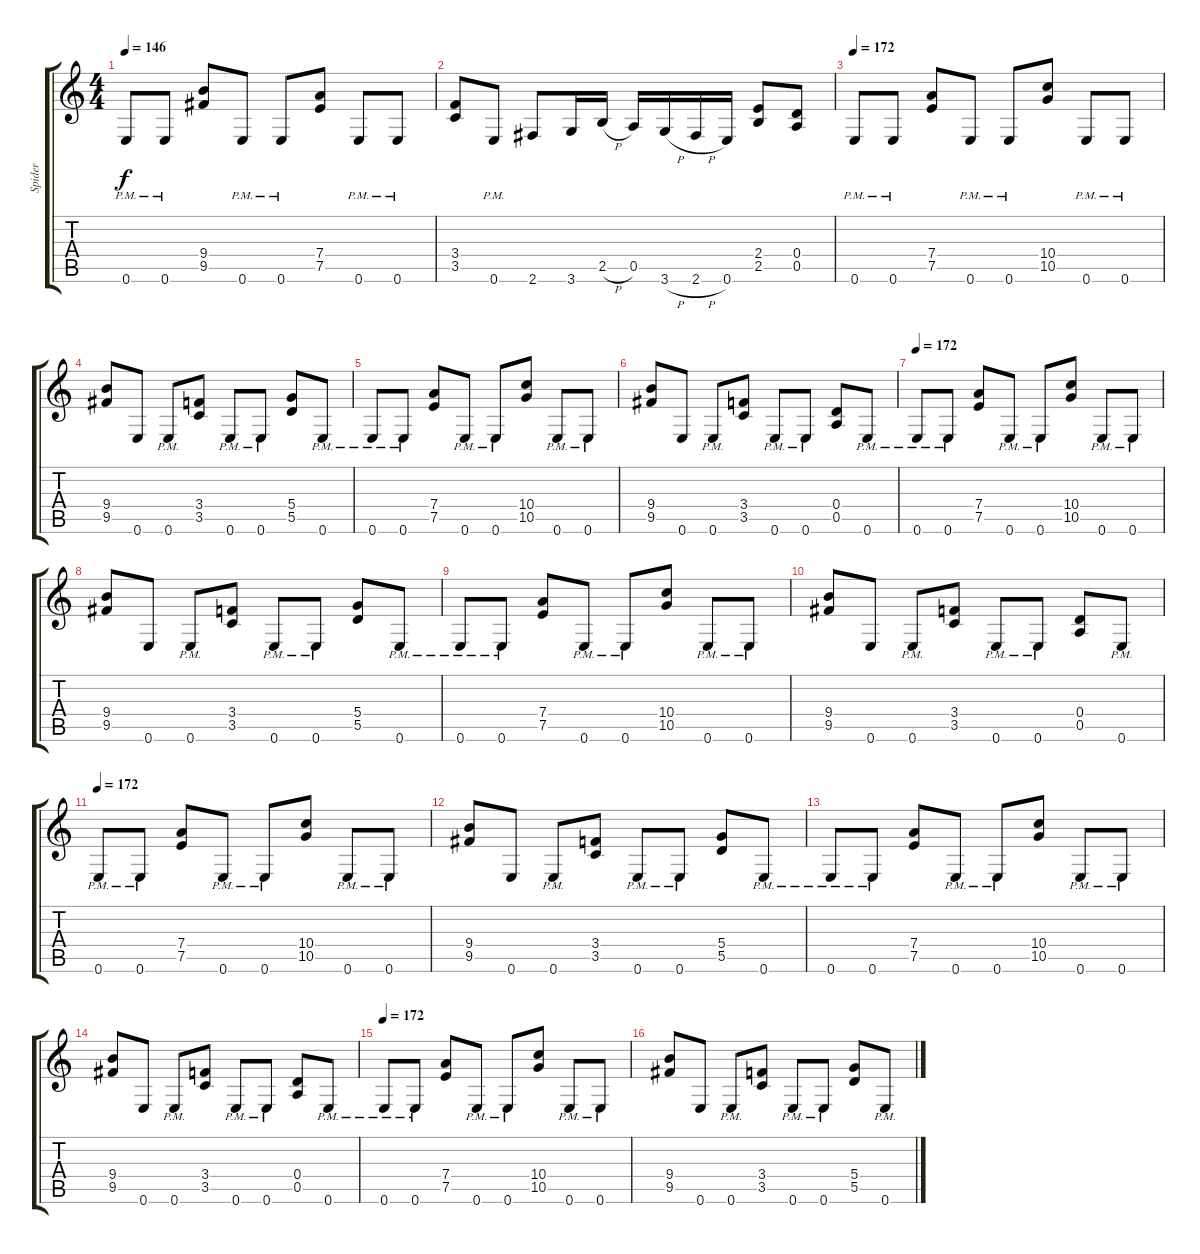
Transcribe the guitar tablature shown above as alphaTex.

\track ("Spider" "Spider") {instrument distortionguitar}
\staff {score tabs}
\tuning (E4 B3 G3 D3 A2 E2) {hide}
\ts (4 4)
\tempo 146
\clef g2
\ks c
0.6{pm}.8{dy f} 0.6{pm}.8 (9.4 9.5).8 0.6{pm}.8 0.6{pm}.8 (7.4 7.5).8 0.6{pm}.8 0.6{pm}.8 |
(3.4 3.5).8 0.6{pm}.8 2.6.8 3.6.16 2.5{h}.16 0.5.16 3.6{h}.16 2.6{h}.16 0.6.16 (2.4 2.5).8 (0.4 0.5).8 |
\tempo 172
0.6{pm}.8 0.6{pm}.8 (7.4 7.5).8 0.6{pm}.8 0.6{pm}.8 (10.4 10.5).8 0.6{pm}.8 0.6{pm}.8 |
(9.4 9.5).8 0.6.8 0.6{pm}.8 (3.4 3.5).8 0.6{pm}.8 0.6{pm}.8 (5.4 5.5).8 0.6{pm}.8 |
0.6{pm}.8 0.6{pm}.8 (7.4 7.5).8 0.6{pm}.8 0.6{pm}.8 (10.4 10.5).8 0.6{pm}.8 0.6{pm}.8 |
(9.4 9.5).8 0.6.8 0.6{pm}.8 (3.4 3.5).8 0.6{pm}.8 0.6{pm}.8 (0.4 0.5).8 0.6{pm}.8 |
\tempo 172
0.6{pm}.8 0.6{pm}.8 (7.4 7.5).8 0.6{pm}.8 0.6{pm}.8 (10.4 10.5).8 0.6{pm}.8 0.6{pm}.8 |
(9.4 9.5).8 0.6.8 0.6{pm}.8 (3.4 3.5).8 0.6{pm}.8 0.6{pm}.8 (5.4 5.5).8 0.6{pm}.8 |
0.6{pm}.8 0.6{pm}.8 (7.4 7.5).8 0.6{pm}.8 0.6{pm}.8 (10.4 10.5).8 0.6{pm}.8 0.6{pm}.8 |
(9.4 9.5).8 0.6.8 0.6{pm}.8 (3.4 3.5).8 0.6{pm}.8 0.6{pm}.8 (0.4 0.5).8 0.6{pm}.8 |
\tempo 172
0.6{pm}.8 0.6{pm}.8 (7.4 7.5).8 0.6{pm}.8 0.6{pm}.8 (10.4 10.5).8 0.6{pm}.8 0.6{pm}.8 |
(9.4 9.5).8 0.6.8 0.6{pm}.8 (3.4 3.5).8 0.6{pm}.8 0.6{pm}.8 (5.4 5.5).8 0.6{pm}.8 |
0.6{pm}.8 0.6{pm}.8 (7.4 7.5).8 0.6{pm}.8 0.6{pm}.8 (10.4 10.5).8 0.6{pm}.8 0.6{pm}.8 |
(9.4 9.5).8 0.6.8 0.6{pm}.8 (3.4 3.5).8 0.6{pm}.8 0.6{pm}.8 (0.4 0.5).8 0.6{pm}.8 |
\tempo 172
0.6{pm}.8 0.6{pm}.8 (7.4 7.5).8 0.6{pm}.8 0.6{pm}.8 (10.4 10.5).8 0.6{pm}.8 0.6{pm}.8 |
(9.4 9.5).8 0.6.8 0.6{pm}.8 (3.4 3.5).8 0.6{pm}.8 0.6{pm}.8 (5.4 5.5).8 0.6{pm}.8
